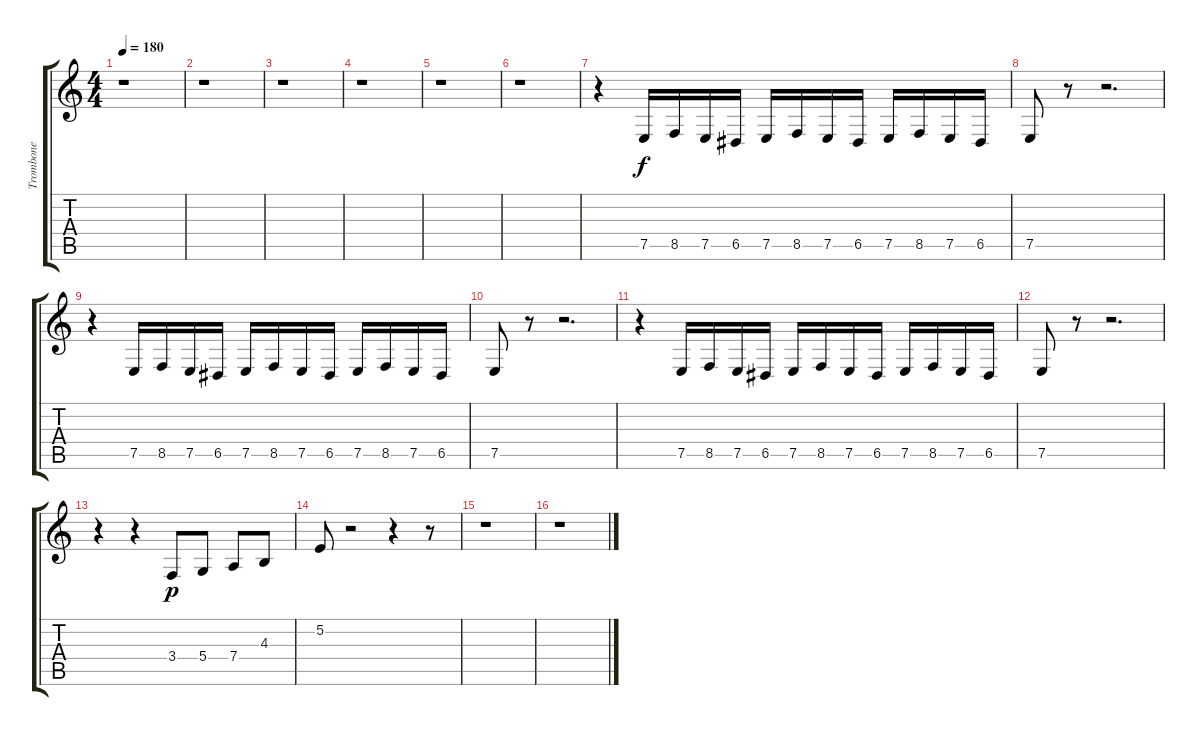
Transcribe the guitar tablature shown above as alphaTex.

\track ("Trombone" "Trombone") {instrument trombone}
\staff {score tabs}
\tuning (E4 B3 G3 D3 A2 E2) {hide}
\ts (4 4)
\tempo 180
\clef g2
\ks c
r.1{dy mf} |
r.1 |
r.1 |
r.1 |
r.1 |
r.1 |
r.4 7.5.16{dy f} 8.5.16 7.5.16 6.5.16 7.5.16 8.5.16 7.5.16 6.5.16 7.5.16 8.5.16 7.5.16 6.5.16 |
7.5.8 r.8 r.2{d} |
r.4 7.5.16 8.5.16 7.5.16 6.5.16 7.5.16 8.5.16 7.5.16 6.5.16 7.5.16 8.5.16 7.5.16 6.5.16 |
7.5.8 r.8 r.2{d} |
r.4 7.5.16 8.5.16 7.5.16 6.5.16 7.5.16 8.5.16 7.5.16 6.5.16 7.5.16 8.5.16 7.5.16 6.5.16 |
7.5.8 r.8 r.2{d} |
r.4 r.4 3.4.8{dy p} 5.4.8 7.4.8 4.3.8 |
5.2.8 r.2 r.4 r.8 |
r.1 |
r.1
